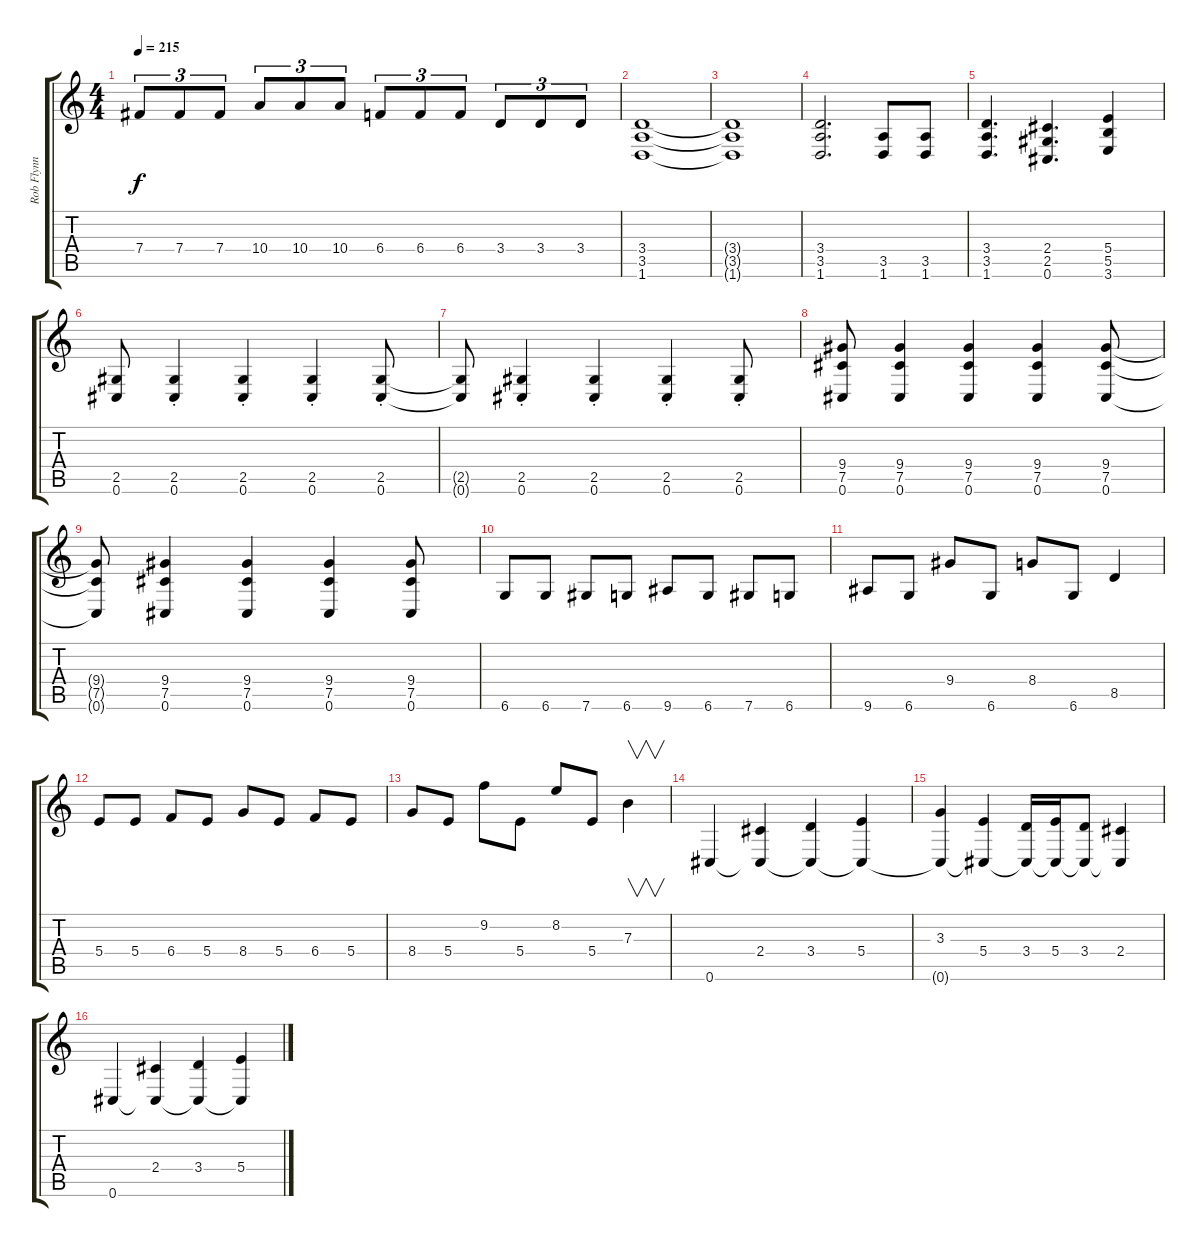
\track ("Rob Flynn" "Rob Flynn") {instrument distortionguitar}
\staff {score tabs}
\tuning (Db4 Ab3 E3 B2 Gb2 Db2) {hide}
\ts (4 4)
\tempo 215
\clef g2
\ks c
7.4.8{tu (3 2) dy f} 7.4.8{tu (3 2)} 7.4.8{tu (3 2)} 10.4.8{tu (3 2)} 10.4.8{tu (3 2)} 10.4.8{tu (3 2)} 6.4.8{tu (3 2)} 6.4.8{tu (3 2)} 6.4.8{tu (3 2)} 3.4.8{tu (3 2)} 3.4.8{tu (3 2)} 3.4.8{tu (3 2)} |
(3.4 3.5 1.6).1 |
(3.4{t} 3.5{t} 1.6{t}).1 |
(3.4 3.5 1.6).2{d} (3.5 1.6).8 (3.5 1.6).8 |
(3.4 3.5 1.6).4{d} (2.4 2.5 0.6).4{d} (5.4 5.5 3.6).4 |
(2.5 0.6).8 (2.5{st} 0.6{st}).4 (2.5{st} 0.6{st}).4 (2.5{st} 0.6{st}).4 (2.5{st} 0.6{st}).8 |
(2.5{t} 0.6{t}).8 (2.5{st} 0.6{st}).4 (2.5{st} 0.6{st}).4 (2.5{st} 0.6{st}).4 (2.5{st} 0.6{st}).8 |
(9.4 7.5 0.6).8 (9.4 7.5 0.6).4 (9.4 7.5 0.6).4 (9.4 7.5 0.6).4 (9.4 7.5 0.6).8 |
(9.4{t} 7.5{t} 0.6{t}).8 (9.4 7.5 0.6).4 (9.4 7.5 0.6).4 (9.4 7.5 0.6).4 (9.4 7.5 0.6).8 |
6.6.8 6.6.8 7.6.8 6.6.8 9.6.8 6.6.8 7.6.8 6.6.8 |
9.6.8 6.6.8 9.4.8 6.6.8 8.4.8 6.6.8 8.5.4 |
5.4.8 5.4.8 6.4.8 5.4.8 8.4.8 5.4.8 6.4.8 5.4.8 |
8.4.8 5.4.8 9.2.8 5.4.8 8.2.8 5.4.8 7.3.4{v} |
0.6.4{instrument electricguitarjazz} (2.4 0.6{t}).4 (3.4 0.6{t}).4 (5.4 0.6{t}).4 |
(3.3 0.6{t}).4 (5.4 0.6{t}).4 (3.4 0.6{t}).16 (5.4 0.6{t}).16 (3.4 0.6{t}).8 (2.4 0.6{t}).4 |
0.6.4{instrument electricguitarjazz} (2.4 0.6{t}).4 (3.4 0.6{t}).4 (5.4 0.6{t}).4
